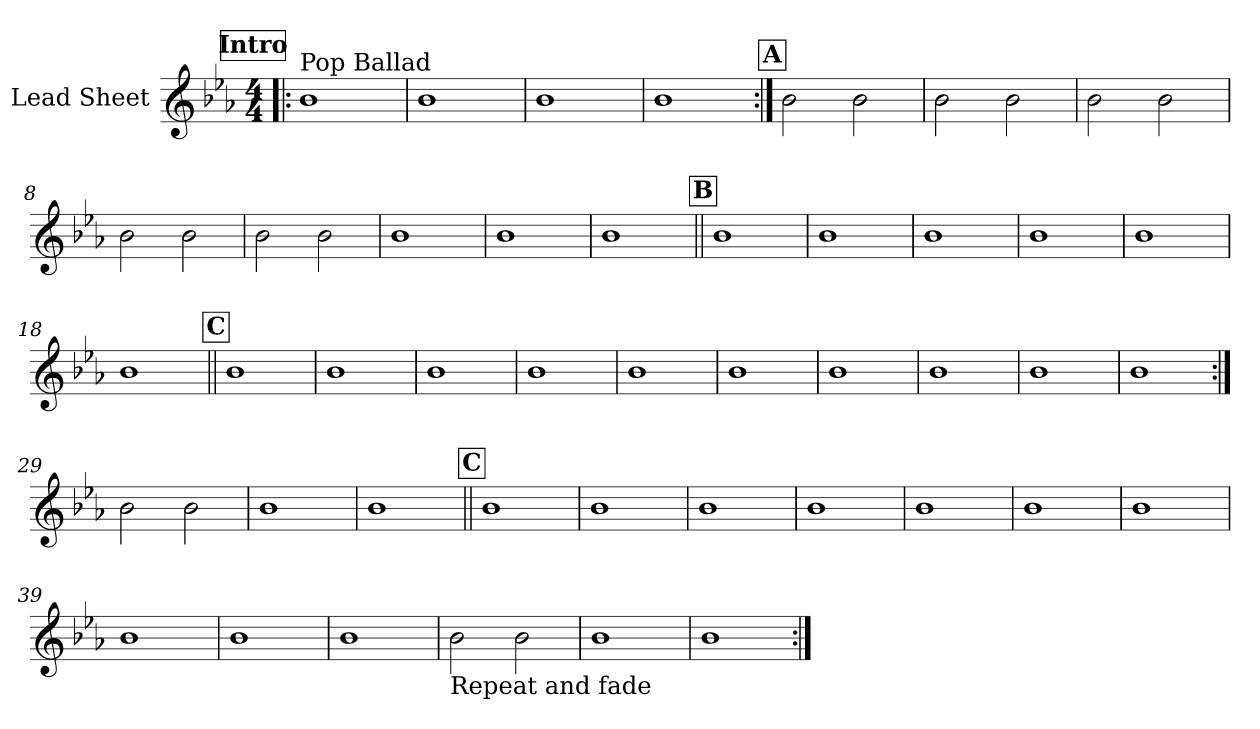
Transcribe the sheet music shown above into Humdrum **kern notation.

**kern
*part1
*staff1
*I"Lead Sheet
*clefG2
*k[b-e-a-]
*E-:
*M4/4
*MM103
!!LO:REH:place=s1:a:fs=14:t=Intro
=1!|:
!LO:TX:a:t=Pop Ballad
1b-
=2
1b-
=3
1b-
=4
1b-
!!LO:LB:g=z
!!LO:REH:place=s1:a:fs=14:t=A
=5:|!
2b-\
2b-\
=6
2b-\
2b-\
=7
2b-\
2b-\
=8
2b-\
2b-\
!!LO:LB:g=z
=9
2b-\
2b-\
=10
1b-
=11
1b-
=12
1b-
!!LO:LB:g=z
!!LO:REH:place=s1:a:fs=14:t=B
=13||
1b-
=14
1b-
=15
1b-
=16
1b-
!!LO:LB:g=z
=17
1b-
=18
1b-
!!LO:REH:place=s1:a:fs=14:t=C
=19||
1b-
=20
1b-
!!LO:LB:g=z
=21
1b-
=22
1b-
=23
1b-
=24
1b-
!!LO:LB:g=z
=25
1b-
=26
1b-
=27
1b-
=28
1b-
!!LO:LB:g=z
=29:|!
2b-\
2b-\
=30
1b-
=31
1b-
!!LO:LB:g=z
!!LO:REH:place=s1:a:fs=14:t=C
=32||
1b-
=33
1b-
=34
1b-
=35
1b-
!!LO:LB:g=z
=36
1b-
=37
1b-
=38
1b-
=39
1b-
!!LO:PB:g=z
=40
1b-
=41
1b-
=42
!LO:TX:b:t=Repeat and fade
2b-\
2b-\
=43
1b-
=44
1b-
=:|!
*-
